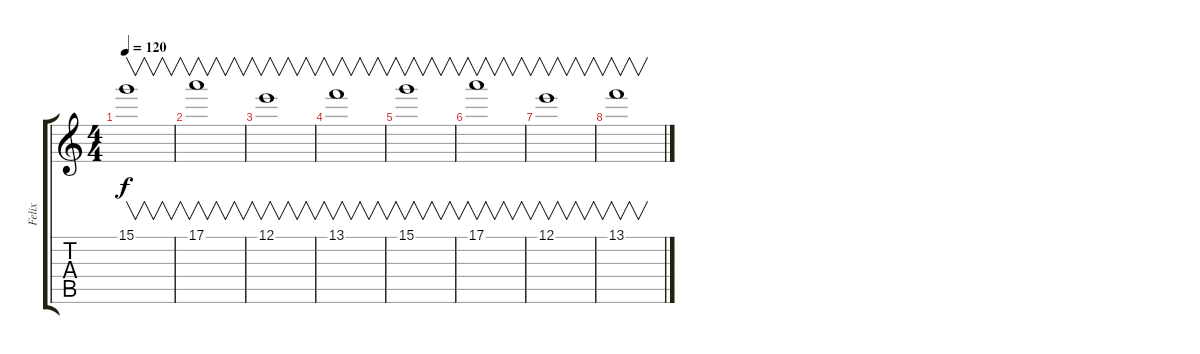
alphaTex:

\track ("Felix " "Felix ") {instrument distortionguitar}
\staff {score tabs}
\tuning (E4 B3 G3 D3 A2 E2) {hide}
\ts (4 4)
\tempo 120
\clef g2
\ks c
15.1.1{v dy f} |
17.1.1{v} |
12.1.1{v} |
13.1.1{v} |
15.1.1{v} |
17.1.1{v} |
12.1.1{v} |
13.1.1{v}
